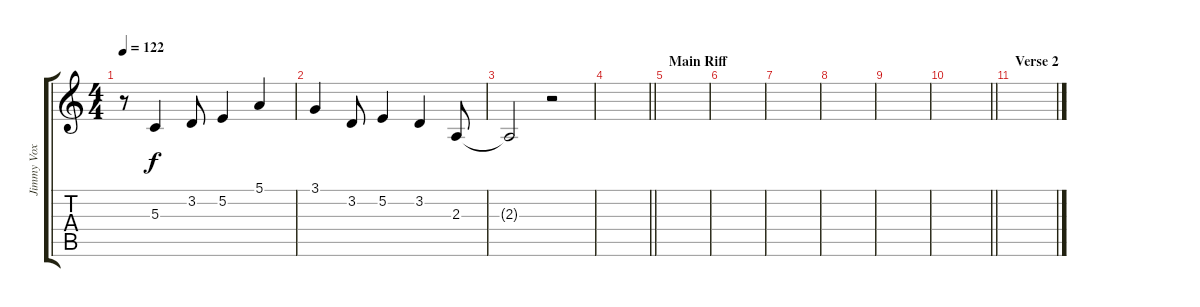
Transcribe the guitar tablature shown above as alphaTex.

\track ("Jimmy Vox" "Jimmy Vox") {instrument bassoon}
\staff {score tabs}
\tuning (E4 B3 G3 D3 A2 E2) {hide}
\ts (4 4)
\tempo 122
\clef g2
\ks c
r.8{dy f} 5.3.4 3.2.8 5.2.4 5.1.4 |
3.1.4 3.2.8 5.2.4 3.2.4 2.3.8 |
2.3{t}.2 r.2 |
\barLineRight lightlight
|
\section ("" "Main Riff")
|
|
|
|
|
\barLineRight lightlight
|
\section ("" "Verse 2")
